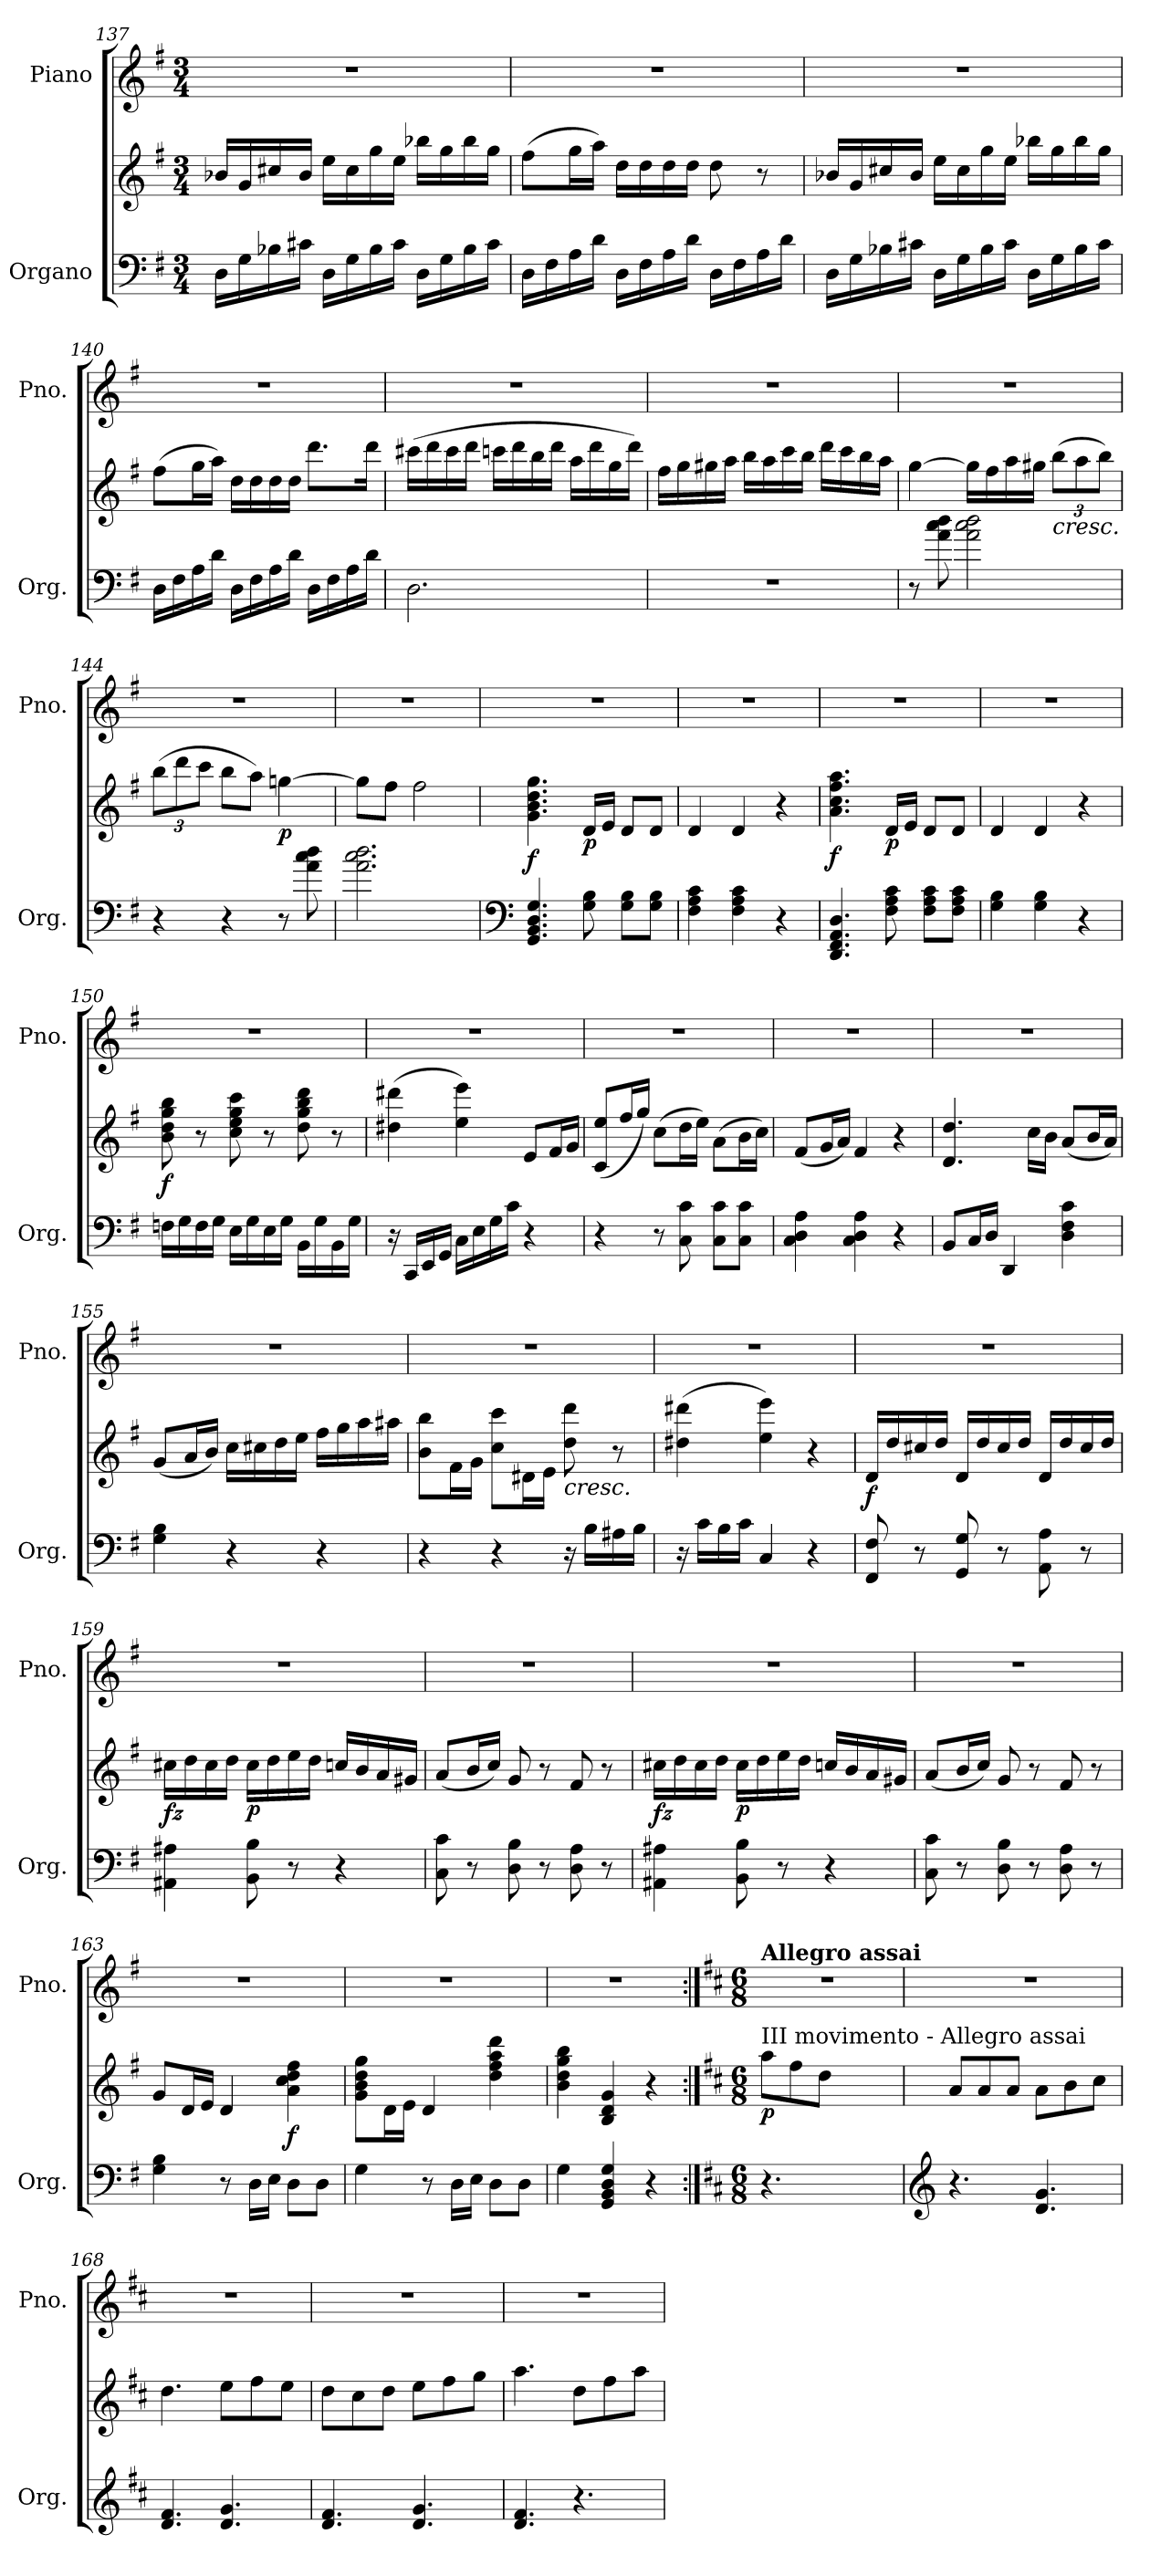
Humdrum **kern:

**kern	**kern	**dynam	**kern
*part2	*part2	*part2	*part1
*staff3	*staff2	*staff2/3	*staff1
*I"Organo	*	*	*I"Piano
*I'Org.	*	*	*I'Pno.
*clefF4	*clefG2	*	*clefG2
*k[f#]	*k[f#]	*	*k[f#]
*M3/4	*M3/4	*	*M3/4
=137	=137	=137	=137
16D\LL	16b-X/LL	.	2.r
16G\	16g/	.	.
16B-X\	16cc#X/	.	.
16c#X\JJ	16b-/JJ	.	.
16D\LL	16ee\LL	.	.
16G\	16cc#\	.	.
16B-\	16gg\	.	.
16c#\JJ	16ee\JJ	.	.
16D\LL	16bb-X\LL	.	.
16G\	16gg\	.	.
16B-\	16bb-\	.	.
16c#\JJ	16gg\JJ	.	.
=138	=138	=138	=138
16D\LL	(>8ff#\L	.	2.r
16F#\	.	.	.
16A\	16gg\L	.	.
16d\JJ	16aa\JJ)	.	.
16D\LL	16dd\LL	.	.
16F#\	16dd\	.	.
16A\	16dd\	.	.
16d\JJ	16dd\JJ	.	.
16D\LL	8dd\	.	.
16F#\	.	.	.
16A\	8r	.	.
16d\JJ	.	.	.
!!LO:LB:g=z
=139	=139	=139	=139
16D\LL	16b-X/LL	.	2.r
16G\	16g/	.	.
16B-X\	16cc#X/	.	.
16c#X\JJ	16b-/JJ	.	.
16D\LL	16ee\LL	.	.
16G\	16cc#\	.	.
16B-\	16gg\	.	.
16c#\JJ	16ee\JJ	.	.
16D\LL	16bb-X\LL	.	.
16G\	16gg\	.	.
16B-\	16bb-\	.	.
16c#\JJ	16gg\JJ	.	.
=140	=140	=140	=140
16D\LL	(>8ff#\L	.	2.r
16F#\	.	.	.
16A\	16gg\L	.	.
16d\JJ	16aa\JJ)	.	.
16D\LL	16dd\LL	.	.
16F#\	16dd\	.	.
16A\	16dd\	.	.
16d\JJ	16dd\JJ	.	.
16D\LL	8.ddd\L	.	.
16F#\	.	.	.
16A\	.	.	.
16d\JJ	16ddd\Jk	.	.
=141	=141	=141	=141
2.D\	(>16ccc#X\LL	.	2.r
.	16ddd\	.	.
.	16ccc#\	.	.
.	16ddd\JJ	.	.
.	16cccn\LL	.	.
.	16ddd\	.	.
.	16bb\	.	.
.	16ddd\JJ	.	.
.	16aa\LL	.	.
.	16ddd\	.	.
.	16gg\	.	.
.	16ddd\JJ)	.	.
!!LO:LB:g=z
=142	=142	=142	=142
2.r	16ff#\LL	.	2.r
.	16gg\	.	.
.	16gg#X\	.	.
.	16aa\JJ	.	.
.	16bb\LL	.	.
.	16aa\	.	.
.	16ccc\	.	.
.	16bb\JJ	.	.
.	16ddd\LL	.	.
.	16ccc\	.	.
.	16bb\	.	.
.	16aa\JJ	.	.
=143	=143	=143	=143
8r	[4gg\	.	2.r
8a\ 8cc\ 8dd\	.	.	.
2a\ 2cc\ 2dd\	16gg\LL]	.	.
.	16ff#\	.	.
.	16aa\	.	.
.	16gg#X\JJ	.	.
*	*Xbrackettup	*	*
!	!LO:TX:b:i:t=cresc.	!	!
.	(>12bb\L	.	.
.	12aa\	.	.
.	12bb\J)	.	.
=144	=144	=144	=144
4r	(>12bb\L	.	2.r
.	12ddd\	.	.
.	12ccc\J	.	.
4r	8bb\L	.	.
.	8aa\J)	.	.
!	!	!LO:DY:b	!
8r	[4ggn\	p	.
8a\ 8cc\ 8dd\	.	.	.
=145	=145	=145	=145
2.a\ 2.cc\ 2.dd\	8gg\L]	.	2.r
.	8ff#\J	.	.
.	2ff#\	.	.
!!LO:LB:g=z
=146	=146	=146	=146
*clefF4	*	*	*
!	!	!LO:DY:b	!
4.GG/ 4.BB/ 4.D/ 4.G/	4.g\ 4.b\ 4.dd\ 4.gg\	f	2.r
!	!	!LO:DY:b	!
8G\ 8B\	16d/LL	p	.
.	16e/JJ	.	.
8G\ 8B\L	8d/L	.	.
8G\ 8B\J	8d/J	.	.
=147	=147	=147	=147
4F#\ 4A\ 4c\	4d/	.	2.r
4F#\ 4A\ 4c\	4d/	.	.
4r	4r	.	.
=148	=148	=148	=148
!	!	!LO:DY:b	!
4.DD/ 4.FF#/ 4.AA/ 4.D/	4.a\ 4.cc\ 4.ff#\ 4.aa\	f	2.r
!	!	!LO:DY:b	!
8F#\ 8A\ 8c\	16d/LL	p	.
.	16e/JJ	.	.
8F#\ 8A\ 8c\L	8d/L	.	.
8F#\ 8A\ 8c\J	8d/J	.	.
=149	=149	=149	=149
4G\ 4B\	4d/	.	2.r
4G\ 4B\	4d/	.	.
4r	4r	.	.
=150	=150	=150	=150
!	!	!LO:DY:b	!
16Fn\LL	8b\ 8dd\ 8gg\ 8bb\	f	2.r
16G\	.	.	.
16F\	8r	.	.
16G\JJ	.	.	.
16E\LL	8cc\ 8ee\ 8gg\ 8ccc\	.	.
16G\	.	.	.
16E\	8r	.	.
16G\JJ	.	.	.
16BB\LL	8dd\ 8gg\ 8bb\ 8ddd\	.	.
16G\	.	.	.
16BB\	8r	.	.
16G\JJ	.	.	.
=151	=151	=151	=151
16r	(>4dd#X\ 4ddd#X\	.	2.r
16CC/LL	.	.	.
16EE/	.	.	.
16GG/JJ	.	.	.
16C\LL	4ee\ 4eee\)	.	.
16E\	.	.	.
16G\	.	.	.
16c\JJ	.	.	.
4r	8e/L	.	.
.	16f#/L	.	.
.	16g/JJ	.	.
!!LO:PB:g=z
=152	=152	=152	=152
4r	(>8c/ 8ee/L	.	2.r
.	16ff#/L	.	.
.	16gg/JJ)	.	.
8r	(>8cc\L	.	.
8C\ 8c\	16dd\L	.	.
.	16ee\JJ)	.	.
8C\ 8c\L	(>8a\L	.	.
8C\ 8c\J	16b\L	.	.
.	16cc\JJ)	.	.
=153	=153	=153	=153
4C\ 4D\ 4A\	(>8f#/L	.	2.r
.	16g/L	.	.
.	16a/JJ)	.	.
4C\ 4D\ 4A\	4f#/	.	.
4r	4r	.	.
=154	=154	=154	=154
8BB/L	4.d/ 4.dd/	.	2.r
16C/L	.	.	.
16D/JJ	.	.	.
4DD/	.	.	.
.	16cc\LL	.	.
.	16b\JJ	.	.
4D\ 4F#\ 4c\	(<8a/L	.	.
.	16b/L	.	.
.	16a/JJ)	.	.
=155	=155	=155	=155
4G\ 4B\	(<8g/L	.	2.r
.	16a/L	.	.
.	16b/JJ)	.	.
4r	16cc\LL	.	.
.	16cc#X\	.	.
.	16dd\	.	.
.	16ee\JJ	.	.
4r	16ff#\LL	.	.
.	16gg\	.	.
.	16aa\	.	.
.	16aa#X\JJ	.	.
!!LO:LB:g=z
=156	=156	=156	=156
4r	8b\ 8bb\L	.	2.r
.	16f#\L	.	.
.	16g\JJ	.	.
4r	8cc\ 8ccc\L	.	.
.	16d#X\L	.	.
.	16e\JJ	.	.
!	!LO:TX:b:i:t=cresc.	!	!
16r	8dd\ 8ddd\	.	.
16B\LL	.	.	.
16A#X\	8r	.	.
16B\JJ	.	.	.
=157	=157	=157	=157
16r	(>4dd#X\ 4ddd#X\	.	2.r
16c\LL	.	.	.
16B\	.	.	.
16c\JJ	.	.	.
4C/	4ee\ 4eee\)	.	.
4r	4r	.	.
=158	=158	=158	=158
!	!	!LO:DY:b	!
8FF#/ 8F#/	16d/LL	f	2.r
.	16dd/	.	.
8r	16cc#X/	.	.
.	16dd/JJ	.	.
8GG/ 8G/	16d/LL	.	.
.	16dd/	.	.
8r	16cc#/	.	.
.	16dd/JJ	.	.
8AA\ 8A\	16d/LL	.	.
.	16dd/	.	.
8r	16cc#/	.	.
.	16dd/JJ	.	.
=159	=159	=159	=159
!	!	!LO:DY:b	!
4AA#X\ 4A#X\	16cc#X\LL	fz	2.r
.	16dd\	.	.
.	16cc#\	.	.
.	16dd\JJ	.	.
!	!	!LO:DY:b	!
8BB\ 8B\	16cc#\LL	p	.
.	16dd\	.	.
8r	16ee\	.	.
.	16dd\JJ	.	.
4r	16ccn/LL	.	.
.	16b/	.	.
.	16a/	.	.
.	16g#X/JJ	.	.
!!LO:LB:g=z
=160	=160	=160	=160
8C\ 8c\	(<8a/L	.	2.r
8r	16b/L	.	.
.	16cc/JJ)	.	.
8D\ 8B\	8g/	.	.
8r	8r	.	.
8D\ 8A\	8f#/	.	.
8r	8r	.	.
=161	=161	=161	=161
!	!	!LO:DY:b	!
4AA#X\ 4A#X\	16cc#X\LL	fz	2.r
.	16dd\	.	.
.	16cc#\	.	.
.	16dd\JJ	.	.
!	!	!LO:DY:b	!
8BB\ 8B\	16cc#\LL	p	.
.	16dd\	.	.
8r	16ee\	.	.
.	16dd\JJ	.	.
4r	16ccn/LL	.	.
.	16b/	.	.
.	16a/	.	.
.	16g#X/JJ	.	.
=162	=162	=162	=162
8C\ 8c\	(<8a/L	.	2.r
8r	16b/L	.	.
.	16cc/JJ)	.	.
8D\ 8B\	8g/	.	.
8r	8r	.	.
8D\ 8A\	8f#/	.	.
8r	8r	.	.
=163	=163	=163	=163
4G\ 4B\	8g/L	.	2.r
.	16d/L	.	.
.	16e/JJ	.	.
8r	4d/	.	.
16D\LL	.	.	.
16E\JJ	.	.	.
!	!	!LO:DY:b	!
8D\L	4a\ 4cc\ 4dd\ 4ff#\	f	.
8D\J	.	.	.
!!LO:LB:g=z
=164	=164	=164	=164
4G\	8g\ 8b\ 8dd\ 8gg\L	.	2.r
.	16d\L	.	.
.	16e\JJ	.	.
8r	4d/	.	.
16D\LL	.	.	.
16E\JJ	.	.	.
8D\L	4dd\ 4ff#\ 4aa\ 4ddd\	.	.
8D\J	.	.	.
=165	=165	=165	=165
4G\	4b\ 4dd\ 4gg\ 4bb\	.	2.r
4GG/ 4BB/ 4D/ 4G/	4B/ 4d/ 4g/	.	.
4r	4r	.	.
=166:|!	=166:|!	=166:|!	=166:|!
*k[f#c#]	*k[f#c#]	*	*k[f#c#]
*M6/8	*M6/8	*	*M6/8
!	!	!	!LO:TX:a:B:t=Allegro assai
!	!LO:TX:a:t=III movimento - Allegro assai	!	!
!	!	!LO:DY:b	!
4.r	8aa\L	p	2.r
.	8ff#\	.	.
.	8dd\J	.	.
4.ryy	4.ryy	.	.
=167	=167	=167	=167
*clefG2	*	*	*
4.r	8a/L	.	2.r
.	8a/	.	.
.	8a/J	.	.
4.d/ 4.g/	8a\L	.	.
.	8b\	.	.
.	8cc#\J	.	.
=168	=168	=168	=168
4.d/ 4.f#/	4.dd\	.	2.r
4.d/ 4.g/	8ee\L	.	.
.	8ff#\	.	.
.	8ee\J	.	.
=169	=169	=169	=169
4.d/ 4.f#/	8dd\L	.	2.r
.	8cc#\	.	.
.	8dd\J	.	.
4.d/ 4.g/	8ee\L	.	.
.	8ff#\	.	.
.	8gg\J	.	.
=170	=170	=170	=170
4.d/ 4.f#/	4.aa\	.	2.r
4.r	8dd\L	.	.
.	8ff#\	.	.
.	8aa\J	.	.
=	=	=	=
*-	*-	*-	*-
